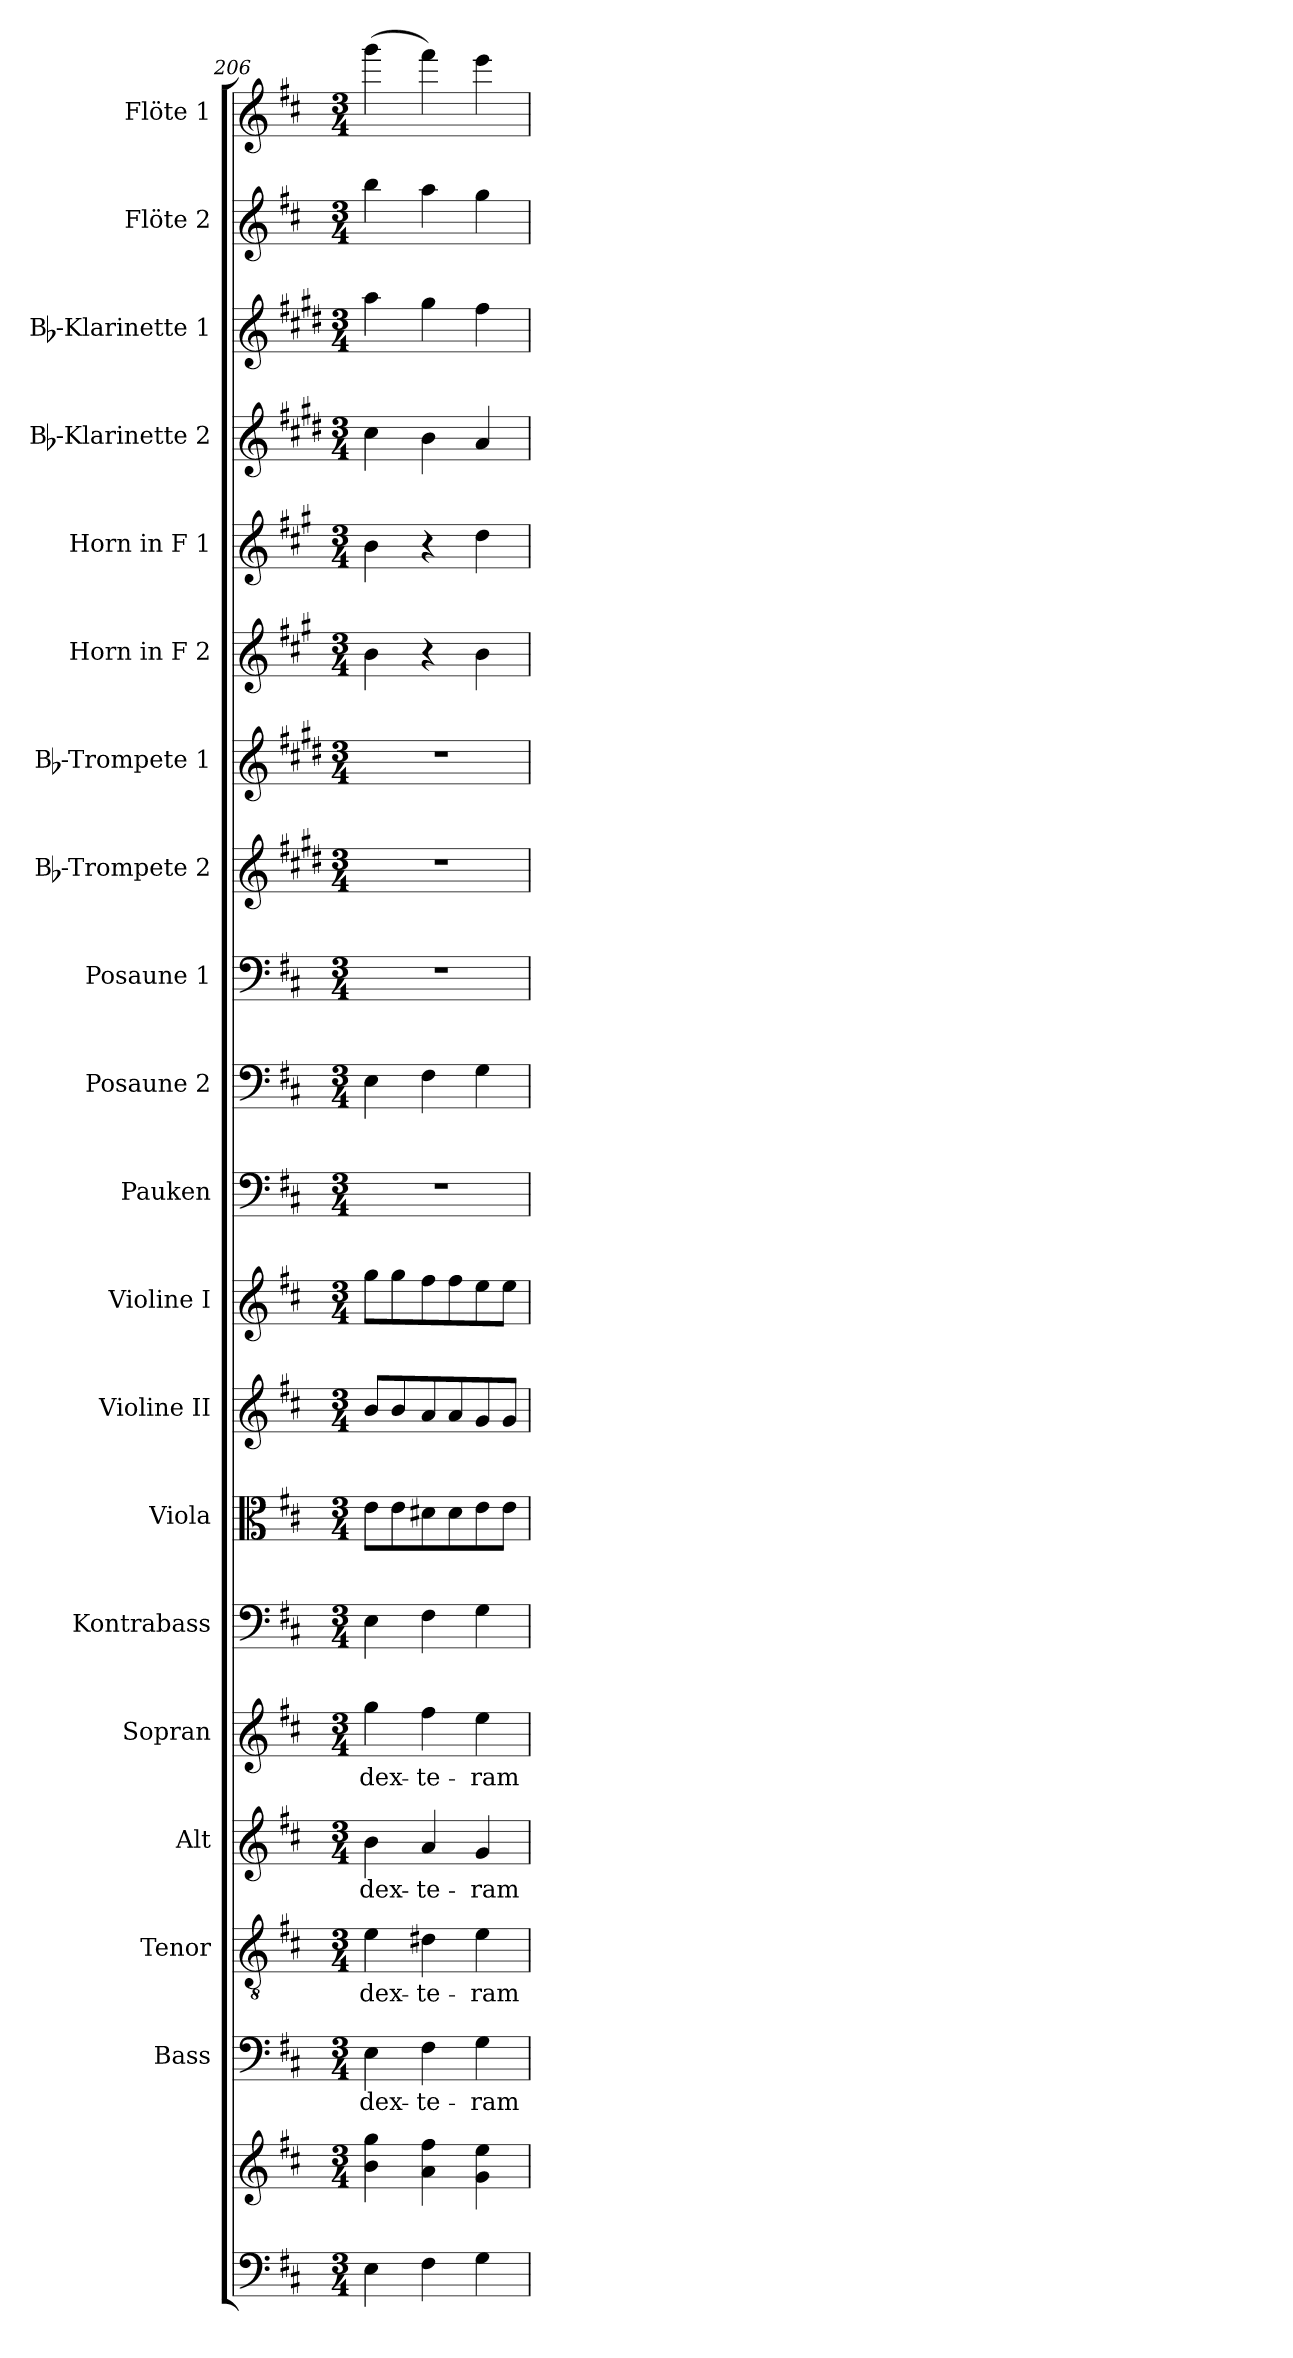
**kern	**kern	**kern	**text	**kern	**text	**kern	**text	**kern	**text	**kern	**kern	**kern	**kern	**kern	**kern	**kern	**kern	**kern	**kern	**kern	**kern	**kern	**kern	**kern
*part20	*part20	*part19	*part19	*part18	*part18	*part17	*part17	*part16	*part16	*part15	*part14	*part13	*part12	*part11	*part10	*part9	*part8	*part7	*part6	*part5	*part4	*part3	*part2	*part1
*staff21	*staff20	*staff19	*staff19	*staff18	*staff18	*staff17	*staff17	*staff16	*staff16	*staff15	*staff14	*staff13	*staff12	*staff11	*staff10	*staff9	*staff8	*staff7	*staff6	*staff5	*staff4	*staff3	*staff2	*staff1
*	*	*I"Bass	*	*I"Tenor	*	*I"Alt	*	*I"Sopran	*	*I"Kontrabass	*I"Viola	*I"Violine II	*I"Violine I	*I"Pauken	*I"Posaune 2	*I"Posaune 1	*I"Bb-Trompete 2	*I"Bb-Trompete 1	*I"Horn in F 2	*I"Horn in F 1	*I"Bb-Klarinette 2	*I"Bb-Klarinette 1	*I"Flöte 2	*I"Flöte 1
*	*	*I'B.	*	*I'T.	*	*I'A.	*	*I'S.	*	*I'Kb.	*I'Vla.	*I'Vl. II	*I'Vl. I	*I'Pk.	*I'Pos. 2	*I'Pos. 1	*I'Bb Trp. 2	*I'Bb Trp. 1	*	*	*I'Bb Kl. 2	*I'Bb Kl. 1	*I'Fl. 2	*I'Fl. 1
*clefF4	*clefG2	*clefF4	*	*clefGv2	*	*clefG2	*	*clefG2	*	*clefF4	*clefC3	*clefG2	*clefG2	*clefF4	*clefF4	*clefF4	*clefG2	*clefG2	*clefG2	*clefG2	*clefG2	*clefG2	*clefG2	*clefG2
*	*	*	*	*	*	*	*	*	*	*ITrd7c12	*	*	*	*	*	*	*ITrd1c2	*ITrd1c2	*ITrd4c7	*ITrd4c7	*ITrd1c2	*ITrd1c2	*	*
*k[f#c#]	*k[f#c#]	*k[f#c#]	*	*k[f#c#]	*	*k[f#c#]	*	*k[f#c#]	*	*k[f#c#]	*k[f#c#]	*k[f#c#]	*k[f#c#]	*k[f#c#]	*k[f#c#]	*k[f#c#]	*k[f#c#]	*k[f#c#]	*k[f#c#]	*k[f#c#]	*k[f#c#]	*k[f#c#]	*k[f#c#]	*k[f#c#]
*D:	*D:	*D:	*	*D:	*	*D:	*	*D:	*	*D:	*D:	*D:	*D:	*D:	*D:	*D:	*D:	*D:	*D:	*D:	*D:	*D:	*D:	*D:
*M3/4	*M3/4	*M3/4	*	*M3/4	*	*M3/4	*	*M3/4	*	*M3/4	*M3/4	*M3/4	*M3/4	*M3/4	*M3/4	*M3/4	*M3/4	*M3/4	*M3/4	*M3/4	*M3/4	*M3/4	*M3/4	*M3/4
=206	=206	=206	=206	=206	=206	=206	=206	=206	=206	=206	=206	=206	=206	=206	=206	=206	=206	=206	=206	=206	=206	=206	=206	=206
!	!	!	!LO:LY:b	!	!LO:LY:b	!	!LO:LY:b	!	!LO:LY:b	!	!	!	!	!	!	!	!	!	!	!	!	!	!	!
4E\	4b\ 4gg\	4E\	dex-	4e\	dex-	4b\	dex-	4gg\	dex-	4EE\	8e\L	8b/L	8gg\L	2.r	4E\	2.r	2.r	2.r	4e\	4e\	4b\	4gg\	4bb\	(>4ggg\
.	.	.	.	.	.	.	.	.	.	.	8e\	8b/	8gg\	.	.	.	.	.	.	.	.	.	.	.
!	!	!	!LO:LY:b	!	!LO:LY:b	!	!LO:LY:b	!	!LO:LY:b	!	!	!	!	!	!	!	!	!	!	!	!	!	!	!
4F#\	4a\ 4ff#\	4F#\	-te-	4d#X\	-te-	4a/	-te-	4ff#\	-te-	4FF#\	8d#X\	8a/	8ff#\	.	4F#\	.	.	.	4r	4r	4a\	4ff#\	4aa\	4fff#\)
.	.	.	.	.	.	.	.	.	.	.	8d#\	8a/	8ff#\	.	.	.	.	.	.	.	.	.	.	.
!	!	!	!LO:LY:b	!	!LO:LY:b	!	!LO:LY:b	!	!LO:LY:b	!	!	!	!	!	!	!	!	!	!	!	!	!	!	!
4G\	4g\ 4ee\	4G\	-ram	4e\	-ram	4g/	-ram	4ee\	-ram	4GG\	8e\	8g/	8ee\	.	4G\	.	.	.	4e\	4g\	4g/	4ee\	4gg\	4eee\
.	.	.	.	.	.	.	.	.	.	.	8e\J	8g/J	8ee\J	.	.	.	.	.	.	.	.	.	.	.
=	=	=	=	=	=	=	=	=	=	=	=	=	=	=	=	=	=	=	=	=	=	=	=	=
*-	*-	*-	*-	*-	*-	*-	*-	*-	*-	*-	*-	*-	*-	*-	*-	*-	*-	*-	*-	*-	*-	*-	*-	*-
